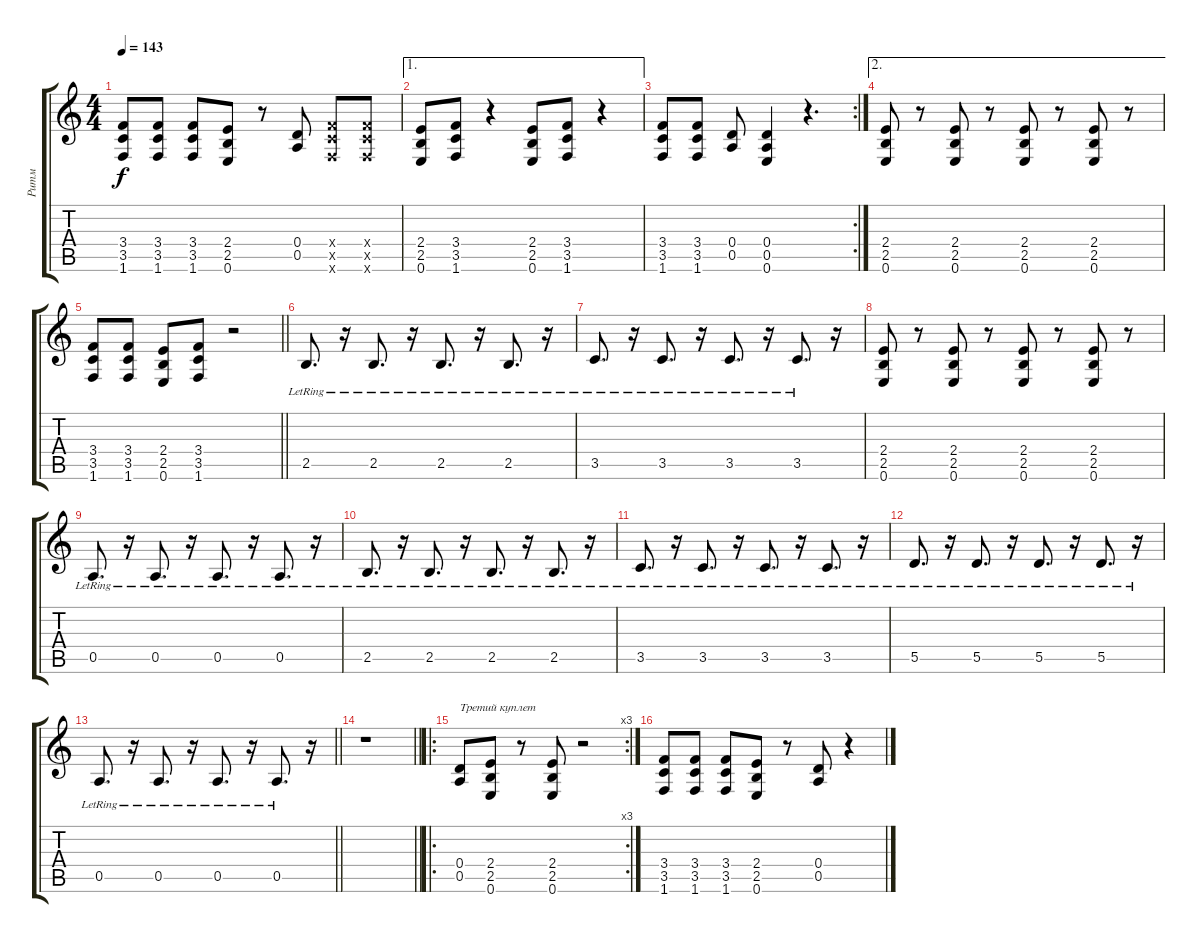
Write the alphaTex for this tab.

\track ("Ритм" "Ритм") {instrument distortionguitar}
\staff {score tabs}
\tuning (E4 B3 G3 D3 A2 E2) {hide}
\ts (4 4)
\tempo 143
\clef g2
\ks c
(3.4 3.5 1.6).8{dy f} (3.4 3.5 1.6).8 (3.4 3.5 1.6).8 (2.4 2.5 0.6).8 r.8 (0.4 0.5).8 (3.4{x} 3.5{x} 1.6{x}).8 (3.4{x} 3.5{x} 1.6{x}).8 |
\ae 1
(2.4 2.5 0.6).8 (3.4 3.5 1.6).8 r.4 (2.4 2.5 0.6).8 (3.4 3.5 1.6).8 r.4 |
\rc 2
(3.4 3.5 1.6).8 (3.4 3.5 1.6).8 (0.4 0.5).8 (0.4 0.5 0.6).4 r.4{d} |
\ae 2
(2.4 2.5 0.6).8 r.8 (2.4 2.5 0.6).8 r.8 (2.4 2.5 0.6).8 r.8 (2.4 2.5 0.6).8 r.8 |
\barLineRight lightlight
(3.4 3.5 1.6).8 (3.4 3.5 1.6).8 (2.4 2.5 0.6).8 (3.4 3.5 1.6).8 r.2 |
2.5{lr}.8{d} r.16 2.5{lr}.8{d} r.16 2.5{lr}.8{d} r.16 2.5{lr}.8{d} r.16 |
3.5{lr}.8{d} r.16 3.5{lr}.8{d} r.16 3.5{lr}.8{d} r.16 3.5{lr}.8{d} r.16 |
(2.4 2.5 0.6).8 r.8 (2.4 2.5 0.6).8 r.8 (2.4 2.5 0.6).8 r.8 (2.4 2.5 0.6).8 r.8 |
0.5{lr}.8{d} r.16 0.5{lr}.8{d} r.16 0.5{lr}.8{d} r.16 0.5{lr}.8{d} r.16 |
2.5{lr}.8{d} r.16 2.5{lr}.8{d} r.16 2.5{lr}.8{d} r.16 2.5{lr}.8{d} r.16 |
3.5{lr}.8{d} r.16 3.5{lr}.8{d} r.16 3.5{lr}.8{d} r.16 3.5{lr}.8{d} r.16 |
5.5{lr}.8{d} r.16 5.5{lr}.8{d} r.16 5.5{lr}.8{d} r.16 5.5{lr}.8{d} r.16 |
\barLineRight lightlight
0.5{lr}.8{d} r.16 0.5{lr}.8{d} r.16 0.5{lr}.8{d} r.16 0.5{lr}.8{d} r.16 |
\barLineRight lightlight
r.1 |
\ro
\rc 3
(0.4 0.5).8{txt "Третий куплет"} (2.4 2.5 0.6).8 r.8 (2.4 2.5 0.6).8 r.2 |
(3.4 3.5 1.6).8 (3.4 3.5 1.6).8 (3.4 3.5 1.6).8 (2.4 2.5 0.6).8 r.8 (0.4 0.5).8 r.4
